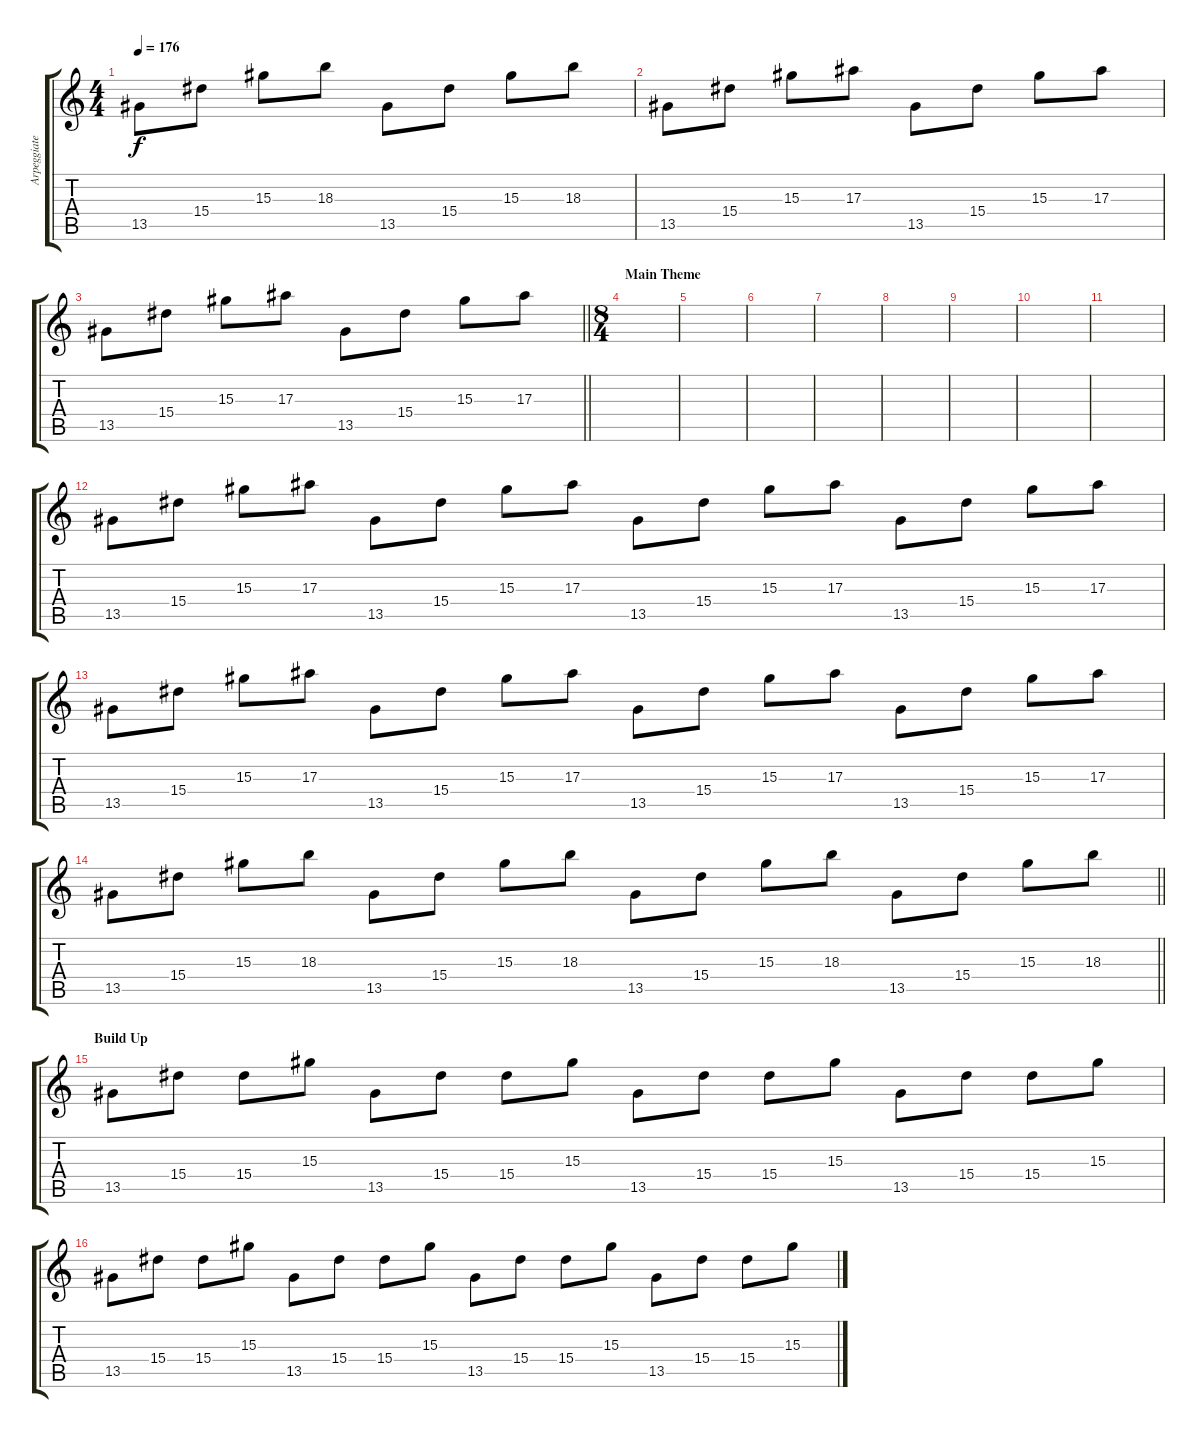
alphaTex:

\track ("Arpeggiated Section" "Arpeggiate") {instrument overdrivenguitar}
\staff {score tabs}
\tuning (D4 A3 F3 C3 G2 C2) {hide}
\ts (4 4)
\tempo 176
\clef g2
\ks c
13.5.8{dy f} 15.4.8 15.3.8 18.3.8 13.5.8 15.4.8 15.3.8 18.3.8 |
13.5.8 15.4.8 15.3.8 17.3.8 13.5.8 15.4.8 15.3.8 17.3.8 |
\barLineRight lightlight
13.5.8 15.4.8 15.3.8 17.3.8 13.5.8 15.4.8 15.3.8 17.3.8 |
\ts (8 4)
\section ("" "Main Theme")
|
|
|
|
|
|
|
|
13.5.8 15.4.8 15.3.8 17.3.8 13.5.8 15.4.8 15.3.8 17.3.8 13.5.8 15.4.8 15.3.8 17.3.8 13.5.8 15.4.8 15.3.8 17.3.8 |
13.5.8 15.4.8 15.3.8 17.3.8 13.5.8 15.4.8 15.3.8 17.3.8 13.5.8 15.4.8 15.3.8 17.3.8 13.5.8 15.4.8 15.3.8 17.3.8 |
\barLineRight lightlight
13.5.8 15.4.8 15.3.8 18.3.8 13.5.8 15.4.8 15.3.8 18.3.8 13.5.8 15.4.8 15.3.8 18.3.8 13.5.8 15.4.8 15.3.8 18.3.8 |
\section ("" "Build Up")
13.5.8 15.4.8 15.4.8 15.3.8 13.5.8 15.4.8 15.4.8 15.3.8 13.5.8 15.4.8 15.4.8 15.3.8 13.5.8 15.4.8 15.4.8 15.3.8 |
13.5.8 15.4.8 15.4.8 15.3.8 13.5.8 15.4.8 15.4.8 15.3.8 13.5.8 15.4.8 15.4.8 15.3.8 13.5.8 15.4.8 15.4.8 15.3.8
